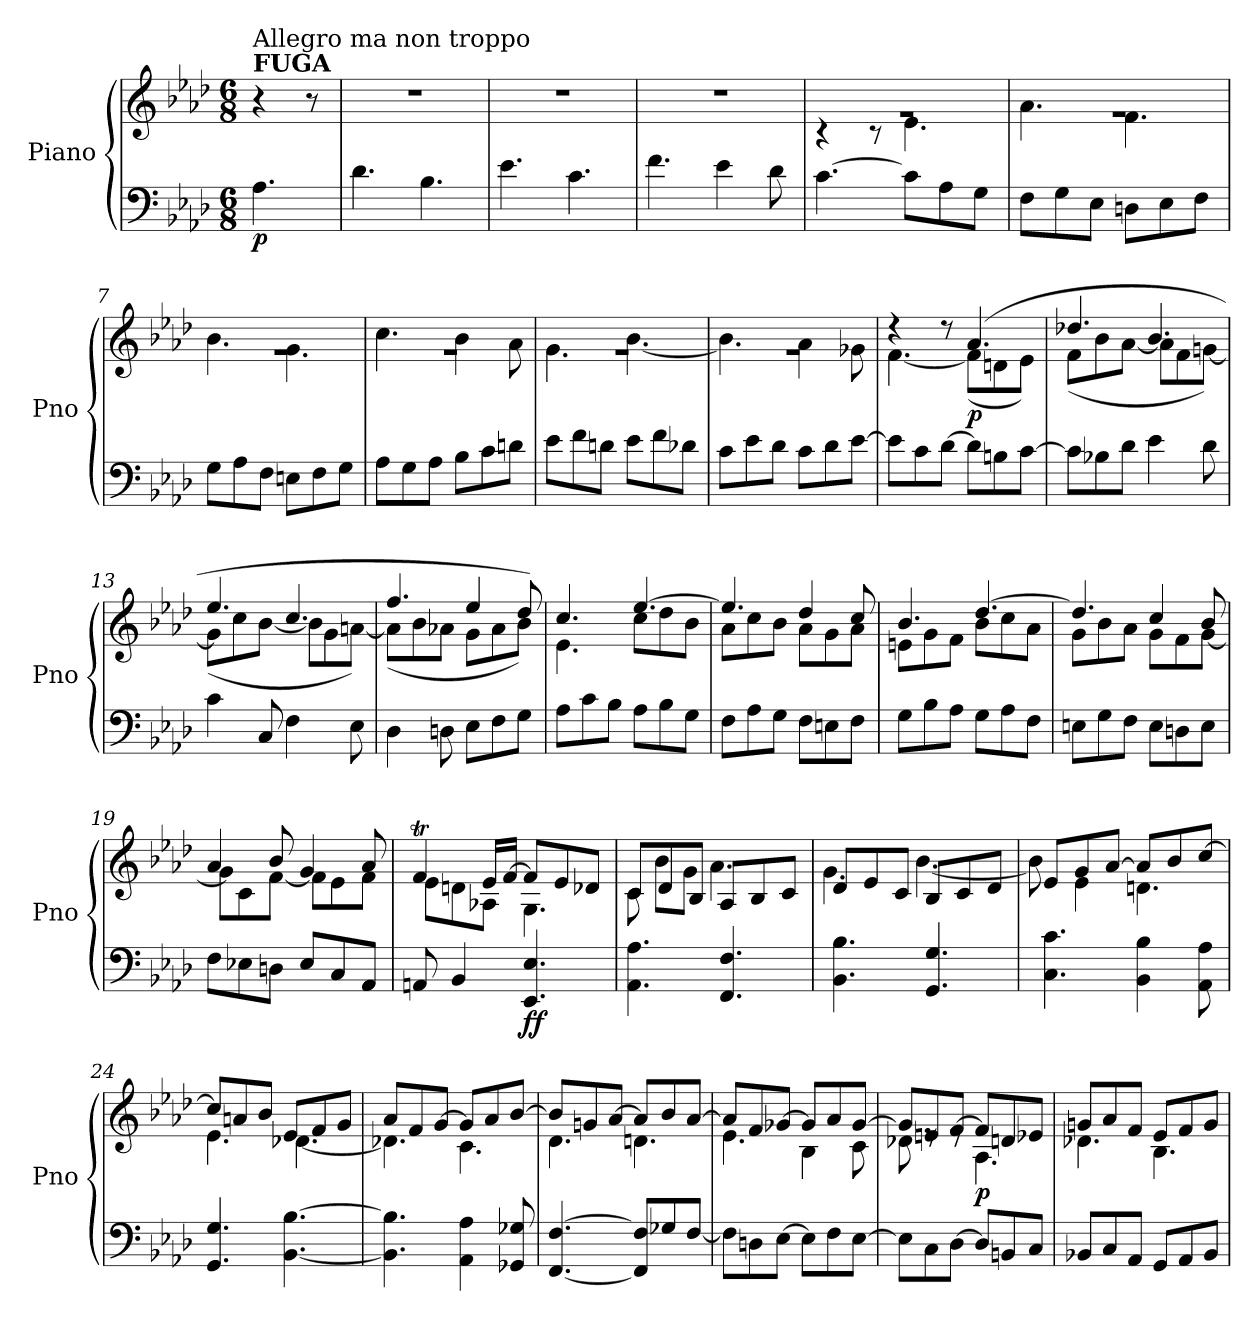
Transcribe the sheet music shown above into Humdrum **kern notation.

**kern	**kern	**dynam
*part1	*part1	*part1
*staff2	*staff1	*staff1/2
*I"Piano	*	*
*I'Pno	*	*
*clefF4	*clefG2	*
*k[b-e-a-d-]	*k[b-e-a-d-]	*
*M6/8	*M6/8	*
=1	=1	=1
!	!LO:TX:a:B:t=FUGA	!
!	!LO:TX:a:t=Allegro ma non troppo	!
!	!	!LO:DY:b=2
4.A-\	4r	p
.	8r	.
=2	=2	=2
4.d-\	2.r	.
4.B-\	.	.
=3	=3	=3
4.e-\	2.r	.
4.c\	.	.
=4	=4	=4
4.f\	2.r	.
4e-\	.	.
8d-\	.	.
=5	=5	=5
*	*^	*
[4.c\	2.rg	4r	.
.	.	8r	.
8c\L]	.	4.e-\	.
8A-\	.	.	.
8G\J	.	.	.
=6	=6	=6	=6
!	!	!	!LO:DY:b
8F\L	2.rg	4.a-\	other-dynamics
8G\	.	.	.
8E-\J	.	.	.
8Dn\L	.	4.f\	.
8E-\	.	.	.
8F\J	.	.	.
=7	=7	=7	=7
8G\L	2.rg	4.b-\	.
8A-\	.	.	.
8F\J	.	.	.
8En\L	.	4.g\	.
8F\	.	.	.
8G\J	.	.	.
=8	=8	=8	=8
8A-\L	2.rg	4.cc\	.
8G\	.	.	.
8A-\J	.	.	.
8B-\L	.	4b-\	.
8c\	.	.	.
8dn\J	.	8a-\	.
!!LO:LB:g=z	!!
=9	=9	=9	=9
8e-\L	2.rg	4.g\	.
8f\	.	.	.
8dn\J	.	.	.
8e-\L	.	[4.b-\	.
8f\	.	.	.
8d-X\J	.	.	.
=10	=10	=10	=10
8c\L	2.rg	4.b-\]	.
8e-\	.	.	.
8d-\J	.	.	.
8c\L	.	4a-\	.
8d-\	.	.	.
[8e-\J	.	8g-X\	.
=11	=11	=11	=11
8e-\L]	4r	[4.f\	.
8c\	.	.	.
[8d-\J	8r	.	.
!	!	!	!LO:DY:b
8d-\L]	(>4.a-/	(<8f\L]	p
8Bn\	.	8dn\	.
[8c\J	.	8e-\J)	.
=12	=12	=12	=12
8c\L]	4.dd-X/	(<8f\L	.
8B-X\	.	8b-\	.
8d-\J	.	[8a-\J	.
4e-\	4.b-/	8a-\L]	.
.	.	8f\	.
8d-\	.	[8gn\J)	.
!!LO:LB:g=z	!!
=13	=13	=13	=13
4c\	4.ee-/	(<8gn\L]	.
.	.	8cc\	.
8C/	.	[8b-\J	.
4F\	4.cc/	8b-\L]	.
.	.	8g\	.
8E-\	.	[8an\J)	.
=14	=14	=14	=14
4D-\	4.ff/	(<8a\L]	.
.	.	8b-\	.
8Dn\	.	8a-X\J	.
8E-\L	4ee-/	8g\L	.
8F\	.	8a-\	.
8G\J	8dd-/)	8b-\J)	.
=15	=15	=15	=15
8A-\L	4.cc/	4.e-\	.
8c\	.	.	.
8B-\J	.	.	.
8A-\L	[4.ee-/	8cc\L	.
8B-\	.	8dd-\	.
8G\J	.	8b-\J	.
=16	=16	=16	=16
8F\L	4.ee-/]	8a-\L	.
8A-\	.	8cc\	.
8G\J	.	8b-\J	.
8F\L	4dd-/	8a-\L	.
8En\	.	8g\	.
8F\J	8cc/	8a-\J	.
=17	=17	=17	=17
8G\L	4.b-/	8en\L	.
8B-\	.	8g\	.
8A-\J	.	8f\J	.
8G\L	[4.dd-/	8b-\L	.
8A-\	.	8cc\	.
8F\J	.	8a-\J	.
!!LO:LB:g=z	!!
=18	=18	=18	=18
8En\L	4.dd-/]	8g\L	.
8G\	.	8b-\	.
8F\J	.	8a-\J	.
8E\L	4cc/	8g\L	.
8Dn\	.	8f\	.
8E\J	8b-/	[8g\J	.
=19	=19	=19	=19
!	!	!	!LO:DY:b
8F\L	4a-/	8g\L]	other-dynamics
8E-X\	.	8c\	.
8Dn\J	8b-/	[8f\J	.
8E-/L	4g/	8f\L]	.
8C/	.	8e-\	.
8AA-/J	8a-/	8f\J	.
=20	=20	=20	=20
8AAn/	4fT/	8e-\L	.
4BB-/	.	8dn\	.
.	16e-/LL	8A-X\J	.
.	[16f/JJ	.	.
!	!	!	!LO:DY:b=2
!	!	!	!LO:DY:n=1:b
4.EE-/ 4.E-/	8f/L]	4.G\	f f
.	8e-/	.	.
.	8d-X/J	.	.
=21	=21	=21	=21
4.AA-\ 4.A-\	8c/L	8c\	.
.	8d-/	8b-\L	.
.	8B-/J	8g\J	.
4.FF/ 4.F/	8A-/L	4.a-\	.
.	8B-/	.	.
.	8c/J	.	.
!!LO:LB:g=z	!!
=22	=22	=22	=22
4.BB-\ 4.B-\	8d-/L	4.g\	.
.	8e-/	.	.
.	8c/J	.	.
4.GG/ 4.G/	8B-/L	[4.b-\	.
.	8c/	.	.
.	8d-/J	.	.
=23	=23	=23	=23
4.C\ 4.c\	8e-/L	8b-\]	.
.	8g/	4e-\	.
.	[8a-/J	.	.
4BB-\ 4B-\	8a-/L]	4.dn\	.
.	8b-/	.	.
8AA-\ 8A-\	[8cc/J	.	.
=24	=24	=24	=24
4.GG/ 4.G/	8cc/L]	4.e-\	.
.	8an/	.	.
.	8b-/J	.	.
!	!	!	!LO:DY:b
[4.BB-\ [4.B-\	8e-/L	[4.d-X\	other-dynamics
.	8f/	.	.
.	8g/J	.	.
=25	=25	=25	=25
4.BB-\] 4.B-\]	8a-/L	4.d-X\]	.
.	8f/	.	.
.	[8g/J	.	.
4AA-\ 4A-\	8g/L]	4.c\	.
.	8a-/	.	.
8GG-X/ 8G-X/	[8b-/J	.	.
=26	=26	=26	=26
[4.FF/ [4.F/	8b-/L]	4.d-\	.
.	8gn/	.	.
.	[8a-/J	.	.
8FF/] 8F/]L	8a-/L]	4.dn\	.
8G-X/	8b-/	.	.
[8F/J	[8a-/J	.	.
!!LO:PB:g=z	!!
=27	=27	=27	=27
8F\L]	8a-/L]	4.e-\	.
8Dn\	8f/	.	.
[8E-\J	[8g-X/J	.	.
8E-\L]	8g-/L]	4B-\	.
8F\	8a-/	.	.
[8E-\J	[8g-/J	8c\	.
=28	=28	=28	=28
8E-\L]	8g-/L]	8d-X\	.
8C\	8en/	8re	.
[8D-\J	[8f/J	8re	.
!	!	!	!LO:DY:b
8D-/L]	8f/L]	4.A-\	p
8BBn/	8dn/	.	.
8C/J	8e-X/J	.	.
=29	=29	=29	=29
8BB-X/L	8gn/L	4.d-X\	.
8C/	8a-/	.	.
8AA-/J	8f/J	.	.
8GG/L	8e-/L	4.B-\	.
8AA-/	8f/	.	.
8BB-/J	8g/J	.	.
*	*v	*v	*
=	=	=
*-	*-	*-
